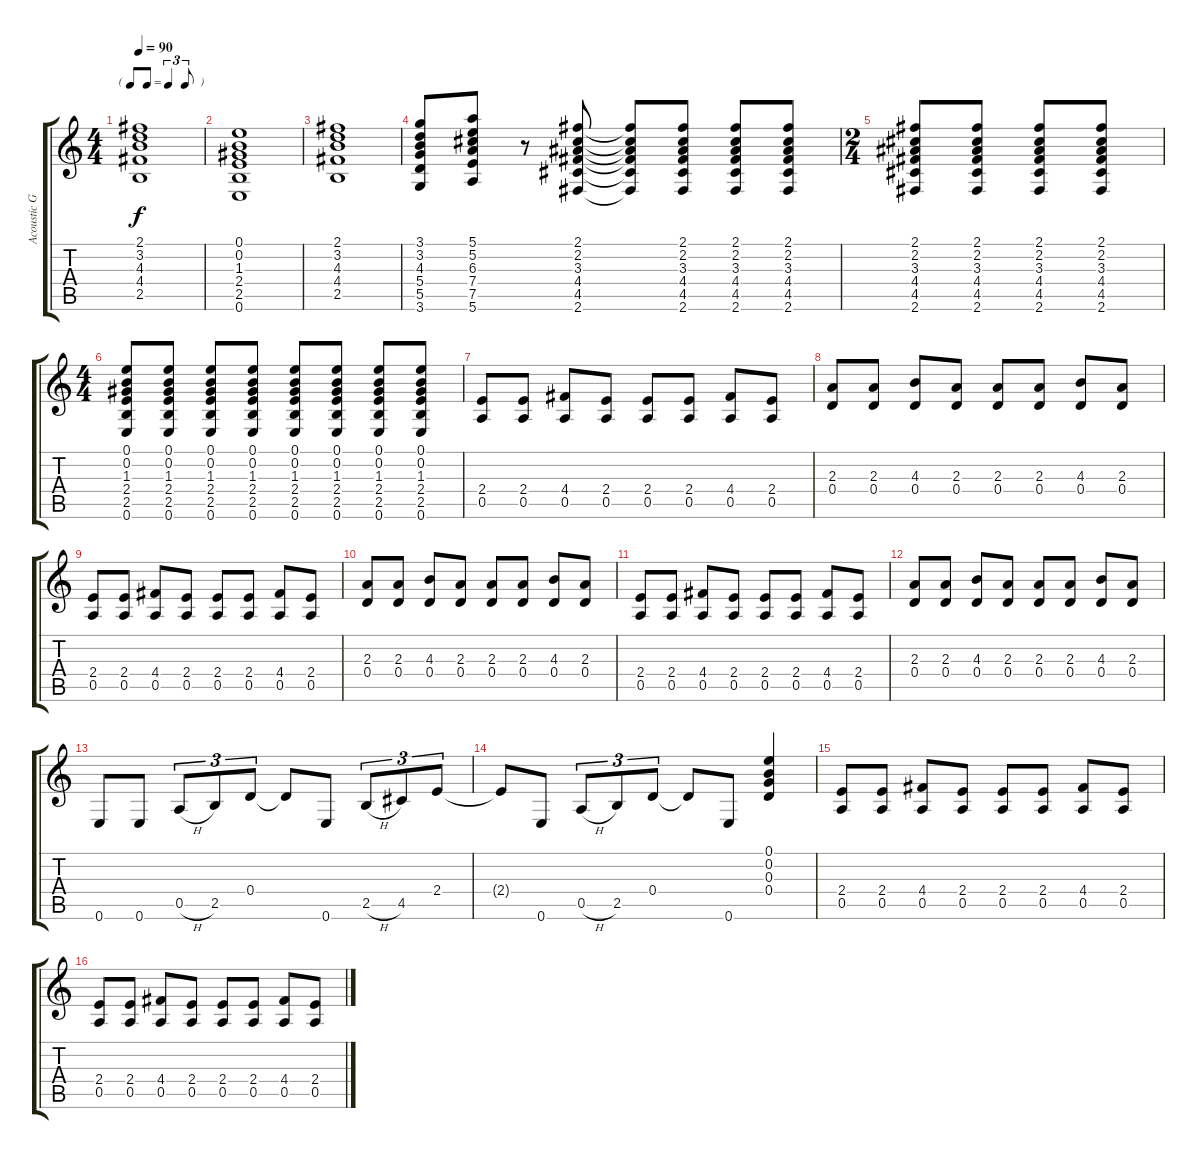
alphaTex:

\track ("Acoustic Guitar" "Acoustic G") {instrument acousticguitarsteel}
\staff {score tabs}
\tuning (E4 B3 G3 D3 A2 E2) {hide}
\ts (4 4)
\tf triplet8th
\tempo 90
\clef g2
\ks c
(2.1 3.2 4.3 4.4 2.5).1{dy f} |
(0.1 0.2 1.3 2.4 2.5 0.6).1 |
(2.1 3.2 4.3 4.4 2.5).1 |
(3.1 3.2 4.3 5.4 5.5 3.6).8 (5.1 5.2 6.3 7.4 7.5 5.6).8 r.8 (2.1 2.2 3.3 4.4 4.5 2.6).8 (2.1{t} 2.2{t} 3.3{t} 4.4{t} 4.5{t} 2.6{t}).8 (2.1 2.2 3.3 4.4 4.5 2.6).8 (2.1 2.2 3.3 4.4 4.5 2.6).8 (2.1 2.2 3.3 4.4 4.5 2.6).8 |
\ts (2 4)
(2.1 2.2 3.3 4.4 4.5 2.6).8 (2.1 2.2 3.3 4.4 4.5 2.6).8 (2.1 2.2 3.3 4.4 4.5 2.6).8 (2.1 2.2 3.3 4.4 4.5 2.6).8 |
\ts (4 4)
(0.1 0.2 1.3 2.4 2.5 0.6).8 (0.1 0.2 1.3 2.4 2.5 0.6).8 (0.1 0.2 1.3 2.4 2.5 0.6).8 (0.1 0.2 1.3 2.4 2.5 0.6).8 (0.1 0.2 1.3 2.4 2.5 0.6).8 (0.1 0.2 1.3 2.4 2.5 0.6).8 (0.1 0.2 1.3 2.4 2.5 0.6).8 (0.1 0.2 1.3 2.4 2.5 0.6).8 |
(2.4 0.5).8 (2.4 0.5).8 (4.4 0.5).8 (2.4 0.5).8 (2.4 0.5).8 (2.4 0.5).8 (4.4 0.5).8 (2.4 0.5).8 |
(2.3 0.4).8 (2.3 0.4).8 (4.3 0.4).8 (2.3 0.4).8 (2.3 0.4).8 (2.3 0.4).8 (4.3 0.4).8 (2.3 0.4).8 |
(2.4 0.5).8 (2.4 0.5).8 (4.4 0.5).8 (2.4 0.5).8 (2.4 0.5).8 (2.4 0.5).8 (4.4 0.5).8 (2.4 0.5).8 |
(2.3 0.4).8 (2.3 0.4).8 (4.3 0.4).8 (2.3 0.4).8 (2.3 0.4).8 (2.3 0.4).8 (4.3 0.4).8 (2.3 0.4).8 |
(2.4 0.5).8 (2.4 0.5).8 (4.4 0.5).8 (2.4 0.5).8 (2.4 0.5).8 (2.4 0.5).8 (4.4 0.5).8 (2.4 0.5).8 |
(2.3 0.4).8 (2.3 0.4).8 (4.3 0.4).8 (2.3 0.4).8 (2.3 0.4).8 (2.3 0.4).8 (4.3 0.4).8 (2.3 0.4).8 |
0.6.8 0.6.8 0.5{h}.8{tu (3 2)} 2.5.8{tu (3 2)} 0.4.8{tu (3 2)} 0.4{t}.8 0.6.8 2.5{h}.8{tu (3 2)} 4.5.8{tu (3 2)} 2.4.8{tu (3 2)} |
2.4{t}.8 0.6.8 0.5{h}.8{tu (3 2)} 2.5.8{tu (3 2)} 0.4.8{tu (3 2)} 0.4{t}.8 0.6.8 (0.1 0.2 0.3 0.4).4 |
(2.4 0.5).8 (2.4 0.5).8 (4.4 0.5).8 (2.4 0.5).8 (2.4 0.5).8 (2.4 0.5).8 (4.4 0.5).8 (2.4 0.5).8 |
(2.4 0.5).8 (2.4 0.5).8 (4.4 0.5).8 (2.4 0.5).8 (2.4 0.5).8 (2.4 0.5).8 (4.4 0.5).8 (2.4 0.5).8
